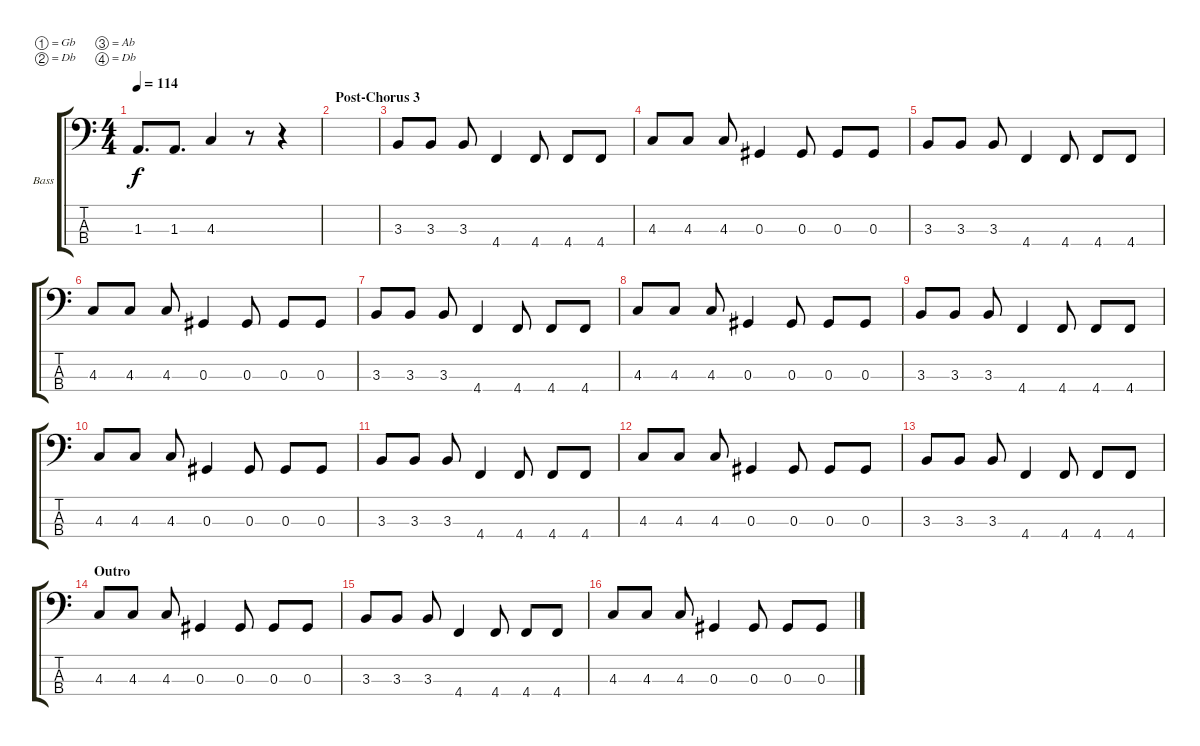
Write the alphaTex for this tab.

\bracketExtendMode groupsimilarinstruments
\firstSystemTrackNameOrientation horizontal
\otherSystemsTrackNameOrientation horizontal
\track ("Bass" "Bass") {instrument electricbasspick}
\staff {score tabs}
\tuning (Gb2 Db2 Ab1 Db1)
\ts (4 4)
\tempo 114
\clef f4
\ks c
1.3.8{d dy f} 1.3.8{d} 4.3.4 r.8 r.4 |
\section ("" "Post-Chorus 3")
|
3.3.8 3.3.8 3.3.8 4.4.4 4.4.8 4.4.8 4.4.8 |
4.3.8 4.3.8 4.3.8 0.3.4 0.3.8 0.3.8 0.3.8 |
3.3.8 3.3.8 3.3.8 4.4.4 4.4.8 4.4.8 4.4.8 |
4.3.8 4.3.8 4.3.8 0.3.4 0.3.8 0.3.8 0.3.8 |
3.3.8 3.3.8 3.3.8 4.4.4 4.4.8 4.4.8 4.4.8 |
4.3.8 4.3.8 4.3.8 0.3.4 0.3.8 0.3.8 0.3.8 |
3.3.8 3.3.8 3.3.8 4.4.4 4.4.8 4.4.8 4.4.8 |
4.3.8 4.3.8 4.3.8 0.3.4 0.3.8 0.3.8 0.3.8 |
3.3.8 3.3.8 3.3.8 4.4.4 4.4.8 4.4.8 4.4.8 |
4.3.8 4.3.8 4.3.8 0.3.4 0.3.8 0.3.8 0.3.8 |
3.3.8 3.3.8 3.3.8 4.4.4 4.4.8 4.4.8 4.4.8 |
\section ("" "Outro")
4.3.8 4.3.8 4.3.8 0.3.4 0.3.8 0.3.8 0.3.8 |
3.3.8 3.3.8 3.3.8 4.4.4 4.4.8 4.4.8 4.4.8 |
4.3.8 4.3.8 4.3.8 0.3.4 0.3.8 0.3.8 0.3.8
